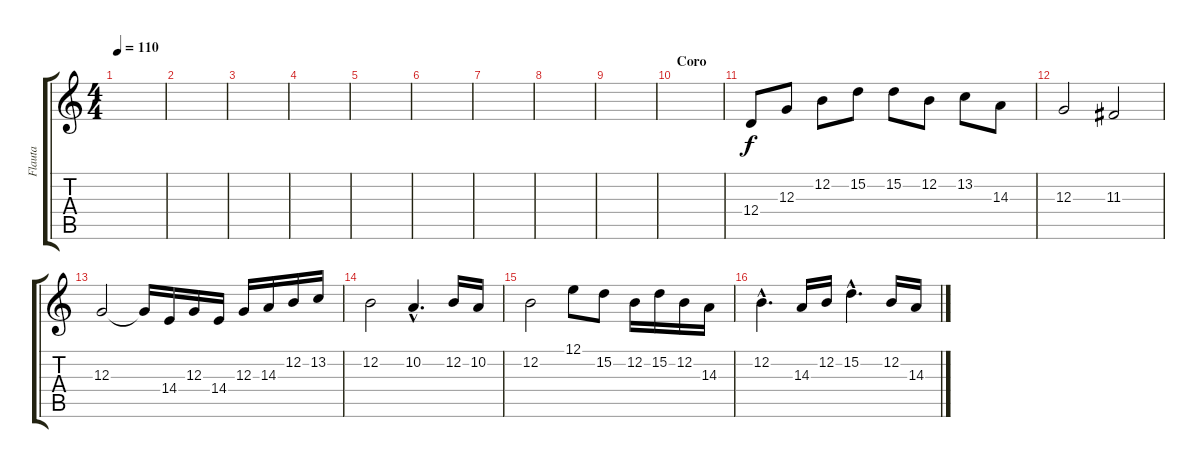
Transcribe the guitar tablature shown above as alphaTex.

\track ("Flauta" "Flauta") {instrument flute}
\staff {score tabs}
\tuning (E4 B3 G3 D3 A2 E2) {hide}
\ts (4 4)
\tempo 110
\clef g2
\ks c
|
|
|
|
|
|
|
|
|
\section ("" "Coro")
|
12.4.8 12.3.8 12.2.8 15.2.8 15.2.8 12.2.8 13.2.8 14.3.8 |
12.3.2 11.3.2 |
12.3.2 12.3{t}.16 14.4.16 12.3.16 14.4.16 12.3.16 14.3.16 12.2.16 13.2.16 |
12.2.2 10.2{hac}.4{d} 12.2.16 10.2.16 |
12.2.2 12.1.8 15.2.8 12.2.16 15.2.16 12.2.16 14.3.16 |
12.2{hac}.4{d} 14.3.16 12.2.16 15.2{hac}.4{d} 12.2.16 14.3.16
